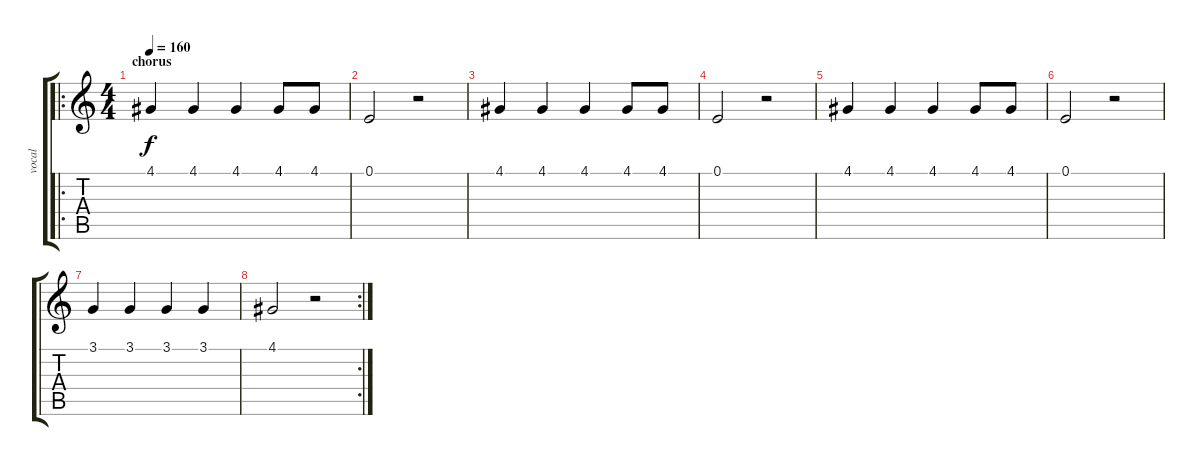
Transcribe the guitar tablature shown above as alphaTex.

\track ("vocal" "vocal") {instrument choiraahs}
\staff {score tabs}
\tuning (E4 B3 G3 D3 A2 E2) {hide}
\ro
\ts (4 4)
\section ("" "chorus")
\tempo 160
\clef g2
\ks c
4.1.4{dy f} 4.1.4 4.1.4 4.1.8 4.1.8 |
0.1.2 r.2 |
4.1.4 4.1.4 4.1.4 4.1.8 4.1.8 |
0.1.2 r.2 |
4.1.4 4.1.4 4.1.4 4.1.8 4.1.8 |
0.1.2 r.2 |
3.1.4 3.1.4 3.1.4 3.1.4 |
\rc 2
4.1.2 r.2
